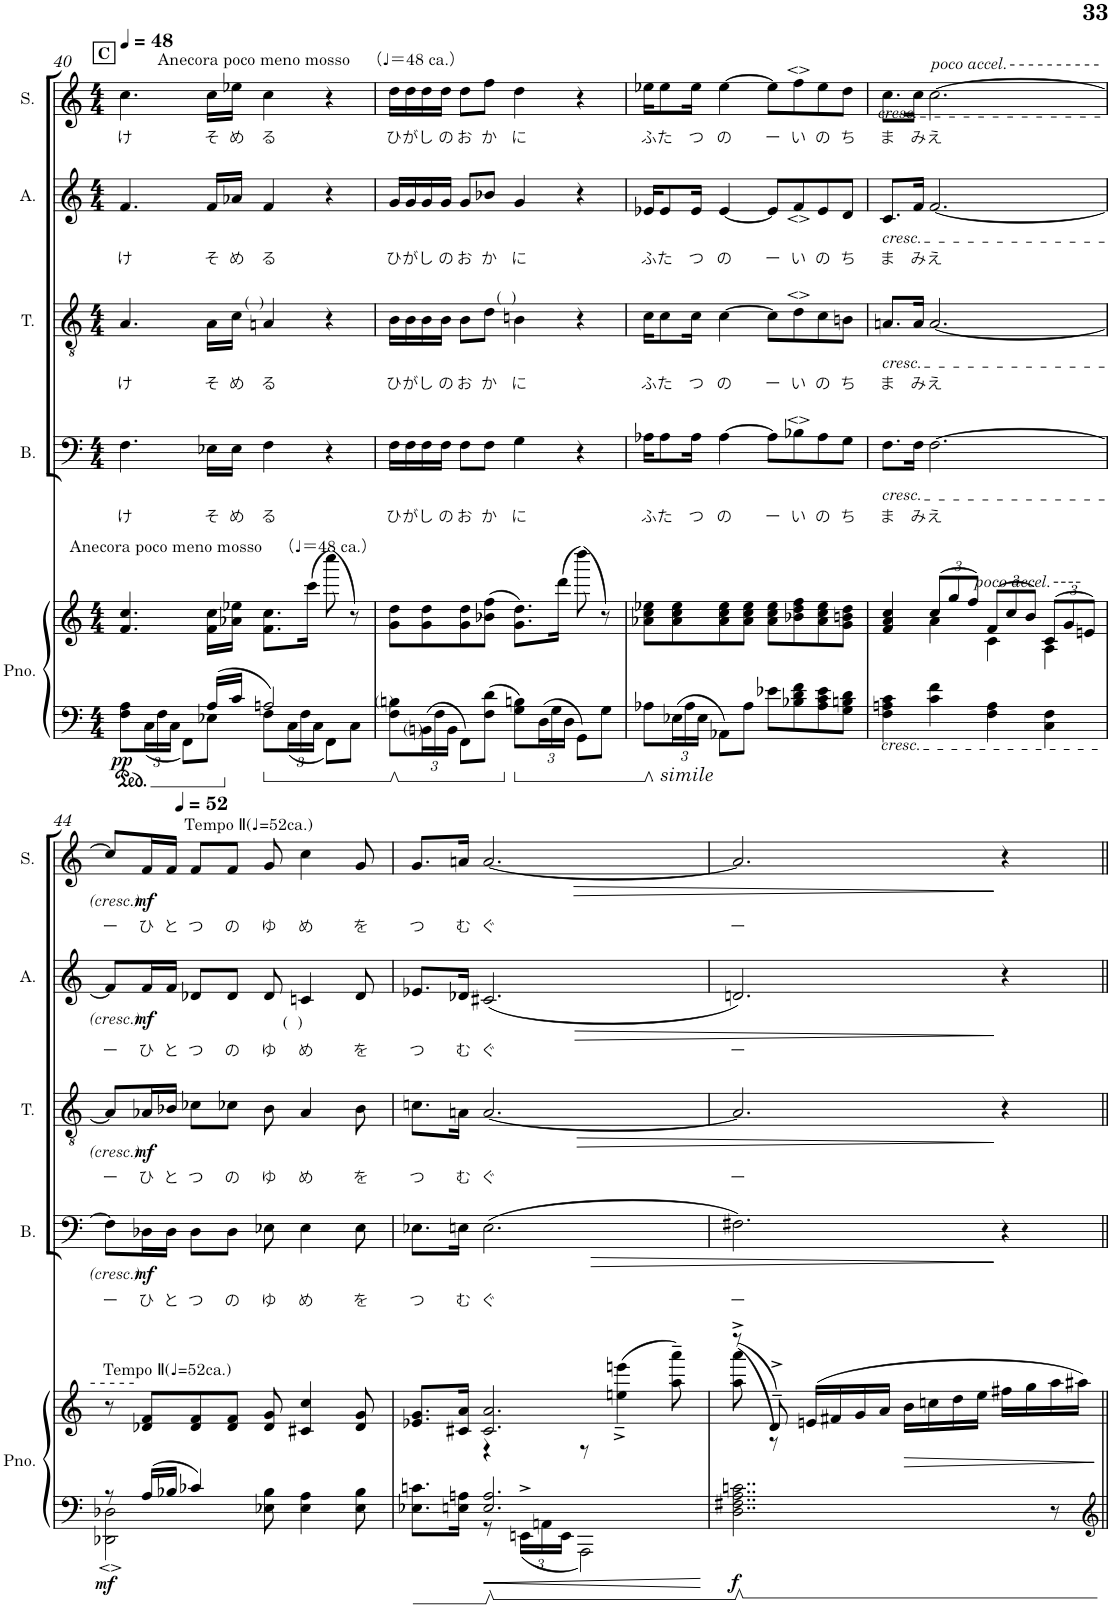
**kern	**kern	**dynam	**kern	**text	**dynam	**kern	**text	**dynam	**kern	**text	**dynam	**kern	**text	**dynam
*part5	*part5	*part5	*part4	*part4	*part4	*part3	*part3	*part3	*part2	*part2	*part2	*part1	*part1	*part1
*staff6	*staff5	*staff5/6	*staff4	*staff4	*staff4	*staff3	*staff3	*staff3	*staff2	*staff2	*staff2	*staff1	*staff1	*staff1
*I"Piano	*	*	*I"Bass	*	*	*I"Tenor	*	*	*I"Alto	*	*	*I"Soprano	*	*
*I'Pno.	*	*	*I'B.	*	*	*I'T.	*	*	*I'A.	*	*	*I'S.	*	*
!!LO:PB:g=z
*clefF4	*clefG2	*	*clefF4	*	*	*clefGv2	*	*	*clefG2	*	*	*clefG2	*	*
*	*	*	*Trd12c21	*	*	*Trd8c14	*	*	*Trd1c2	*	*	*Trd1c2	*	*
*k[]	*k[]	*	*k[]	*	*	*k[]	*	*	*k[]	*	*	*k[]	*	*
*M4/4	*M4/4	*	*M4/4	*	*	*M4/4	*	*	*M4/4	*	*	*M4/4	*	*
*MM48	*MM48	*	*MM48	*	*	*MM48	*	*	*MM48	*	*	*MM48	*	*
!!LO:REH:place=s1:a:B:cj:t=C
=40	=40	=40	=40	=40	=40	=40	=40	=40	=40	=40	=40	=40	=40	=40
*^	*	*	*	*	*	*	*	*	*	*	*	*	*	*
!	!	!	!	!	!	!	!	!	!	!	!	!	!LO:TX:a:t=Anecora poco meno mosso　（♩＝48 ca.）	!	!
!	!	!LO:TX:a:t=Anecora poco meno mosso　（♩＝48 ca.）	!	!	!	!	!	!	!	!	!	!	!	!	!
!	!	!	!LO:DY:b=2	!	!LO:LY:b	!	!	!LO:LY:b	!	!	!LO:LY:b	!	!	!LO:LY:b	!
4ryy	8F\ 8A\L	4.f/ 4.cc/	pp	4.F\	け	.	4.A/	け	.	4.f/	け	.	4.cc\	け	.
*	*Xbrackettup	*	*	*	*	*	*	*	*	*	*	*	*	*	*
.	24C\L	.	.	.	.	.	.	.	.	.	.	.	.	.	.
.	24F\	.	.	.	.	.	.	.	.	.	.	.	.	.	.
.	24C\JJ	.	.	.	.	.	.	.	.	.	.	.	.	.	.
8ryy	8FF\L	.	.	.	.	.	.	.	.	.	.	.	.	.	.
!	!	!	!	!	!LO:LY:b	!	!	!LO:LY:b	!	!	!LO:LY:b	!	!	!LO:LY:b	!
16A/LL	8E-X\J	16f\ 16cc\LL	.	16E-X\LL	そ	.	16A\LL	そ	.	16f/LL	そ	.	16cc\LL	そ	.
!	!	!	!	!	!LO:LY:b	!	!	!LO:LY:b	!	!	!LO:LY:b	!	!	!LO:LY:b	!
16c/JJ	.	16a-X\ 16ee-X\JJ	.	16E-\JJ	め	.	16c\JJ	め	.	16a-X/JJ	め	.	16ee-X\JJ	め	.
!	!	!	!	!	!	!	!LO:TX:a:t=(  )	!	!	!	!	!	!	!	!
!	!	!	!	!	!LO:LY:b	!	!	!LO:LY:b	!	!	!LO:LY:b	!	!	!LO:LY:b	!
2An/	8F\L	8.f\ 8.cc\L	.	4F\	る	.	4An/	る	.	4f/	る	.	4cc\	る	.
.	24C\L	.	.	.	.	.	.	.	.	.	.	.	.	.	.
.	24F\	.	.	.	.	.	.	.	.	.	.	.	.	.	.
.	.	(16ccc\Jk	.	.	.	.	.	.	.	.	.	.	.	.	.
.	24C\JJ	.	.	.	.	.	.	.	.	.	.	.	.	.	.
.	8FF\L	(8cccc\)	.	4r	.	.	4r	.	.	4r	.	.	4r	.	.
.	8C\J	8r)	.	.	.	.	.	.	.	.	.	.	.	.	.
=41	=41	=41	=41	=41	=41	=41	=41	=41	=41	=41	=41	=41	=41	=41	=41
!LO:TX:a:t=(  )	!	!	!	!	!	!	!	!	!	!	!	!	!	!	!
!	!	!	!	!	!LO:LY:b	!	!	!LO:LY:b	!	!	!LO:LY:b	!	!	!LO:LY:b	!
*v	*v	*	*	*	*	*	*	*	*	*	*	*	*	*	*
8F\ 8Bn\L	8g\ 8dd\L	.	16F\LL	ひ	.	16B\LL	ひ	.	16g/LL	ひ	.	16dd\LL	ひ	.
!	!	!	!	!LO:LY:b	!	!	!LO:LY:b	!	!	!LO:LY:b	!	!	!LO:LY:b	!
.	.	.	16F\	が	.	16B\	が	.	16g/	が	.	16dd\	が	.
!LO:TX:a:t=(  )	!	!	!	!	!	!	!	!	!	!	!	!	!	!
!	!	!	!	!LO:LY:b	!	!	!LO:LY:b	!	!	!LO:LY:b	!	!	!LO:LY:b	!
24BBn\L	8g\ 8dd\	.	16F\	し	.	16B\	し	.	16g/	し	.	16dd\	し	.
24F\	.	.	.	.	.	.	.	.	.	.	.	.	.	.
!	!	!	!	!LO:LY:b	!	!	!LO:LY:b	!	!	!LO:LY:b	!	!	!LO:LY:b	!
.	.	.	16F\JJ	の	.	16B\JJ	の	.	16g/JJ	の	.	16dd\JJ	の	.
24BB\JJ	.	.	.	.	.	.	.	.	.	.	.	.	.	.
!	!	!	!	!LO:LY:b	!	!	!LO:LY:b	!	!	!LO:LY:b	!	!	!LO:LY:b	!
8FF\L	8g\ 8dd\	.	8F\L	お	.	8B\L	お	.	8g/L	お	.	8dd\L	お	.
!	!	!	!	!LO:LY:b	!	!	!LO:LY:b	!	!	!LO:LY:b	!	!	!LO:LY:b	!
8F\ 8d\J	(8b-X\ 8ff\J	.	8F\J	か	.	8d\J	か	.	8b-X/J	か	.	8ff\J	か	.
!	!	!	!	!	!	!LO:TX:a:t=(  )	!	!	!	!	!	!	!	!
!	!	!	!	!LO:LY:b	!	!	!LO:LY:b	!	!	!LO:LY:b	!	!	!LO:LY:b	!
8G\ 8Bn\L	8.g\ 8.dd\L)	.	4G\	に	.	4Bn\	に	.	4g/	に	.	4dd\	に	.
24D\L	.	.	.	.	.	.	.	.	.	.	.	.	.	.
24G\	.	.	.	.	.	.	.	.	.	.	.	.	.	.
.	(16ddd\Jk	.	.	.	.	.	.	.	.	.	.	.	.	.
24D\JJ	.	.	.	.	.	.	.	.	.	.	.	.	.	.
8GG\L	(8dddd\)	.	4r	.	.	4r	.	.	4r	.	.	4r	.	.
8G\J	8r)	.	.	.	.	.	.	.	.	.	.	.	.	.
=42	=42	=42	=42	=42	=42	=42	=42	=42	=42	=42	=42	=42	=42	=42
!	!	!	!	!LO:LY:b	!	!	!LO:LY:b	!	!	!LO:LY:b	!	!	!LO:LY:b	!
8A-X\L	8a-X\ 8cc\ 8ee-X\L	.	16A-X\KL	ふ	.	16c\KL	ふ	.	16e-X/KL	ふ	.	16ee-X\KL	ふ	.
!	!	!	!	!LO:LY:b	!	!	!LO:LY:b	!	!	!LO:LY:b	!	!	!LO:LY:b	!
.	.	.	8A-\	た	.	8c\	た	.	8e-/	た	.	8ee-\	た	.
24E-X\L	8a-\ 8cc\ 8ee-\	.	.	.	.	.	.	.	.	.	.	.	.	.
24A-\	.	.	.	.	.	.	.	.	.	.	.	.	.	.
!	!	!	!	!LO:LY:b	!	!	!LO:LY:b	!	!	!LO:LY:b	!	!	!LO:LY:b	!
.	.	.	16A-\Jk	つ	.	16c\Jk	つ	.	16e-/Jk	つ	.	16ee-\Jk	つ	.
24E-\JJ	.	.	.	.	.	.	.	.	.	.	.	.	.	.
!	!	!	!	!LO:LY:b	!	!	!LO:LY:b	!	!	!LO:LY:b	!	!	!LO:LY:b	!
8AA-X\L	8a-\ 8cc\ 8ee-\	.	[4A-\	の	.	[4c\	の	.	[4e-/	の	.	[4ee-\	の	.
8A-\J	8a-\ 8cc\ 8ee-\J	.	.	.	.	.	.	.	.	.	.	.	.	.
!	!	!	!	!LO:LY:b	!	!	!LO:LY:b	!	!	!LO:LY:b	!	!	!LO:LY:b	!
8e-X\L	8a-\ 8cc\ 8ee-\L	.	8A-\L]	ー	.	8c\L]	ー	.	8e-/L]	ー	.	8ee-\L]	ー	.
!	!	!	!	!LO:LY:b	!	!	!LO:LY:b	!	!	!LO:LY:b	!	!	!LO:LY:b	!
8B-X\ 8d\ 8f\	8b-X\ 8dd\ 8ff\	.	8B-X\	い	.	8d\	い	.	8f/	い	.	8ff\	い	.
!	!	!	!	!LO:LY:b	!	!	!LO:LY:b	!	!	!LO:LY:b	!	!	!LO:LY:b	!
8A-\ 8c\ 8e-\	8a-\ 8cc\ 8ee-\	.	8A-\	の	.	8c\	の	.	8e-/	の	.	8ee-\	の	.
!	!	!	!	!LO:LY:b	!	!	!LO:LY:b	!	!	!LO:LY:b	!	!	!LO:LY:b	!
8G\ 8Bn\ 8d\J	8g\ 8bn\ 8dd\J	.	8G\J	ち	.	8Bn\J	ち	.	8d/J	ち	.	8dd\J	ち	.
=43	=43	=43	=43	=43	=43	=43	=43	=43	=43	=43	=43	=43	=43	=43
*	*^	*	*	*	*	*	*	*	*	*	*	*	*	*
!	!	!	!	!	!	!	!	!	!	!	!	!	!LO:TX:b:i:t=cresc.	!	!
!	!	!	!	!	!	!	!	!	!	!LO:TX:b:i:t=cresc.	!	!	!	!	!
!	!	!	!	!	!	!	!LO:TX:b:i:t=cresc.	!	!	!	!	!	!	!	!
!	!	!	!	!LO:TX:b:i:t=cresc.	!	!	!	!	!	!	!	!	!	!	!
!LO:TX:b:i:t=cresc.	!	!	!	!	!	!	!	!	!	!	!	!	!	!	!
!	!	!	!	!	!LO:LY:b	!	!	!LO:LY:b	!	!	!LO:LY:b	!	!	!LO:LY:b	!
4F\ 4An\ 4c\	4f/ 4a/ 4cc/	4ryy	.	8.F\L	ま	.	8.An/L	ま	.	8.c/L	ま	.	8.cc\L	ま	.
!	!	!	!	!	!LO:LY:b	!	!	!LO:LY:b	!	!	!LO:LY:b	!	!	!LO:LY:b	!
.	.	.	.	16F\Jk	み	.	16A/Jk	み	.	16f/Jk	み	.	16cc\Jk	み	.
*	*Xbrackettup	*	*	*	*	*	*	*	*	*	*	*	*	*	*
!	!	!	!	!	!	!	!	!	!	!	!	!	!LO:TX:a:t=poco accel.	!	!
!	!	!	!	!	!LO:LY:b	!	!	!LO:LY:b	!	!	!LO:LY:b	!	!	!LO:LY:b	!
4c\ 4f\	(12cc/L	4a\	.	[2.F\	え	.	[2.A/	え	.	[2.f/	え	.	[2.cc\	え	.
.	12gg/	.	.	.	.	.	.	.	.	.	.	.	.	.	.
!	!LO:TX:a:t=poco accel.	!	!	!	!	!	!	!	!	!	!	!	!	!	!
.	12ff/J)	.	.	.	.	.	.	.	.	.	.	.	.	.	.
4F\ 4A\	(12f/L	4c\	.	.	.	.	.	.	.	.	.	.	.	.	.
.	12cc/	.	.	.	.	.	.	.	.	.	.	.	.	.	.
.	12b/J)	.	.	.	.	.	.	.	.	.	.	.	.	.	.
4C\ 4F\	(12c/L	4A\	.	.	.	.	.	.	.	.	.	.	.	.	.
.	12g/	.	.	.	.	.	.	.	.	.	.	.	.	.	.
.	12en/J)	.	.	.	.	.	.	.	.	.	.	.	.	.	.
*	*v	*v	*	*	*	*	*	*	*	*	*	*	*	*	*
!!LO:LB:g=z
=44	=44	=44	=44	=44	=44	=44	=44	=44	=44	=44	=44	=44	=44	=44
*^	*	*	*	*	*	*	*	*	*	*	*	*	*	*
!	!	!LO:TX:a:t=Tempo Ⅱ(♩=52ca.)	!	!	!	!	!	!	!	!	!	!	!	!	!
!	!	!	!LO:DY:b=2	!	!LO:LY:b	!	!	!LO:LY:b	!	!	!LO:LY:b	!	!	!LO:LY:b	!
8r	2DD-X\ 2D-X\	8r	mf	8F\L]	ー	.	8A/L]	ー	.	8f/L]	ー	.	8cc/L]	ー	.
*	*	*	*	*	*	*	*	*	*	*	*	*	*MM52	*	*
!	!	!	!	!	!	!	!	!	!	!	!	!	!LO:TX:a:t=Tempo Ⅱ(♩=52ca.)	!	!
!	!	!	!	!	!LO:LY:b	!LO:DY:b	!	!LO:LY:b	!LO:DY:b	!	!LO:LY:b	!LO:DY:b	!	!LO:LY:b	!LO:DY:b
16A/LL	.	8d-X/ 8f/L	.	16D-X\L	ひ	mf	16A-X/L	ひ	mf	16f/L	ひ	mf	16f/L	ひ	mf
!	!	!	!	!	!LO:LY:b	!	!	!LO:LY:b	!	!	!LO:LY:b	!	!	!LO:LY:b	!
16B-X/JJ	.	.	.	16D-\JJ	と	.	16B-X/JJ	と	.	16f/JJ	と	.	16f/JJ	と	.
!	!	!	!	!	!LO:LY:b	!	!	!LO:LY:b	!	!	!LO:LY:b	!	!	!LO:LY:b	!
4c-X/	.	8d-/ 8f/	.	8D-\L	つ	.	8c-X\L	つ	.	8d-X/L	つ	.	8f/L	つ	.
!	!	!	!	!	!LO:LY:b	!	!	!LO:LY:b	!	!	!LO:LY:b	!	!	!LO:LY:b	!
.	.	8d-/ 8f/J	.	8D-\J	の	.	8c-X\J	の	.	8d-/J	の	.	8f/J	の	.
!	!	!	!	!	!LO:LY:b	!	!	!LO:LY:b	!	!	!LO:LY:b	!	!	!LO:LY:b	!
8E-X\ 8B-\	2ryy	8d-/ 8g/	.	8E-X\	ゆ	.	8B-\	ゆ	.	8d-/	ゆ	.	8g/	ゆ	.
!	!	!	!	!	!	!	!	!	!	!LO:TX:b:t=(  )	!	!	!	!	!
!	!	!	!	!	!LO:LY:b	!	!	!LO:LY:b	!	!	!LO:LY:b	!	!	!LO:LY:b	!
4E-\ 4A\	.	4c#X/ 4cc/	.	4E-\	め	.	4A-/	め	.	4cn/	め	.	4cc\	め	.
!	!	!	!	!	!LO:LY:b	!	!	!LO:LY:b	!	!	!LO:LY:b	!	!	!LO:LY:b	!
8E-\ 8B-\	.	8d-/ 8g/	.	8E-\	を	.	8B-\	を	.	8d-/	を	.	8g/	を	.
=45	=45	=45	=45	=45	=45	=45	=45	=45	=45	=45	=45	=45	=45	=45	=45
*	*	*^	*	*	*	*	*	*	*	*	*	*	*	*	*
!	!	!	!	!	!	!LO:LY:b	!	!	!LO:LY:b	!	!	!LO:LY:b	!	!	!LO:LY:b	!
8.E-X\ 8.cn\L	4ryy	8.e-X/ 8.g/L	4ryy	.	8.E-X\L	つ	.	8.cn\L	つ	.	8.e-X/L	つ	.	8.g/L	つ	.
!	!	!	!	!	!	!LO:LY:b	!	!	!LO:LY:b	!	!	!LO:LY:b	!	!	!LO:LY:b	!
16En\ 16An\Jk	.	16c#X/ 16a/Jk	.	.	16En\Jk	む	.	16An\Jk	む	.	16d-X/Jk	む	.	16an/Jk	む	.
!	!	!	!	!	!	!LO:LY:b	!LO:HP:b	!	!LO:LY:b	!LO:HP:b	!	!LO:LY:b	!LO:HP:b	!	!LO:LY:b	!LO:HP:b
2.E/ 2.A/	8r	2.c#/ 2.a/	4r	.	(2.E\	ぐ	>	[2.A/	ぐ	>	(2.c#X/	ぐ	>	[2.a/	ぐ	>
.	24EEn^>\LL	.	.	.	.	.	.	.	.	.	.	.	.	.	.	.
.	24AAn\	.	.	.	.	.	.	.	.	.	.	.	.	.	.	.
.	24EE\JJ	.	.	.	.	.	.	.	.	.	.	.	.	.	.	.
.	2AAA\	.	8r	.	.	.	.	.	.	.	.	.	.	.	.	.
.	.	.	(>4een\~^ 4eeen\~^	.	.	.	.	.	.	.	.	.	.	.	.	.
.	.	.	8aa\~> 8aaa\~>)	.	.	.	.	.	.	.	.	.	.	.	.	.
*v	*v	*	*	*	*	*	*	*	*	*	*	*	*	*	*	*
=46	=46	=46	=46	=46	=46	=46	=46	=46	=46	=46	=46	=46	=46	=46	=46
!	!	!	!LO:DY:b=2	!	!LO:LY:b	!	!	!LO:LY:b	!	!	!LO:LY:b	!	!	!LO:LY:b	!
2..D\ 2..F#X\ 2..A\ 2..cn\	8r	(>8aa\^> 8aaa\^>	f	2.F#X\)	ー	.	2.A/]	ー	.	2.dn/)	ー	.	2.a/]	ー	.
.	(8d~^/	8r)	.	.	.	.	.	.	.	.	.	.	.	.	.
.	(16en/LL	4ryy	.	.	.	.	.	.	.	.	.	.	.	.	.
.	16f#X/	.	.	.	.	.	.	.	.	.	.	.	.	.	.
.	16g/	.	.	.	.	.	.	.	.	.	.	.	.	.	.
.	16a/JJ	.	.	.	.	.	.	.	.	.	.	.	.	.	.
!	!	!	!LO:HP:b	!	!	!	!	!	!	!	!	!	!	!	!
.	16b\LL	2ryy	>	.	.	.	.	.	.	.	.	.	.	.	.
.	16ccn\	.	.	.	.	.	.	.	.	.	.	.	.	.	.
.	16dd\	.	.	.	.	.	.	.	.	.	.	.	.	.	.
.	16ee\JJ	.	.	.	.	.	.	.	.	.	.	.	.	.	.
.	16ff#X\LL	.	.	4r	.	]	4r	.	]	4r	.	]	4r	.	]
.	16gg\	.	.	.	.	.	.	.	.	.	.	.	.	.	.
8r	16aa\	.	.	.	.	.	.	.	.	.	.	.	.	.	.
.	16aa#X\JJ)	.	.	.	.	.	.	.	.	.	.	.	.	.	.
*	*v	*v	*	*	*	*	*	*	*	*	*	*	*	*	*
.	.	]	.	.	.	.	.	.	.	.	.	.	.	.
=||	=||	=||	=||	=||	=||	=||	=||	=||	=||	=||	=||	=||	=||	=||
*-	*-	*-	*-	*-	*-	*-	*-	*-	*-	*-	*-	*-	*-	*-
